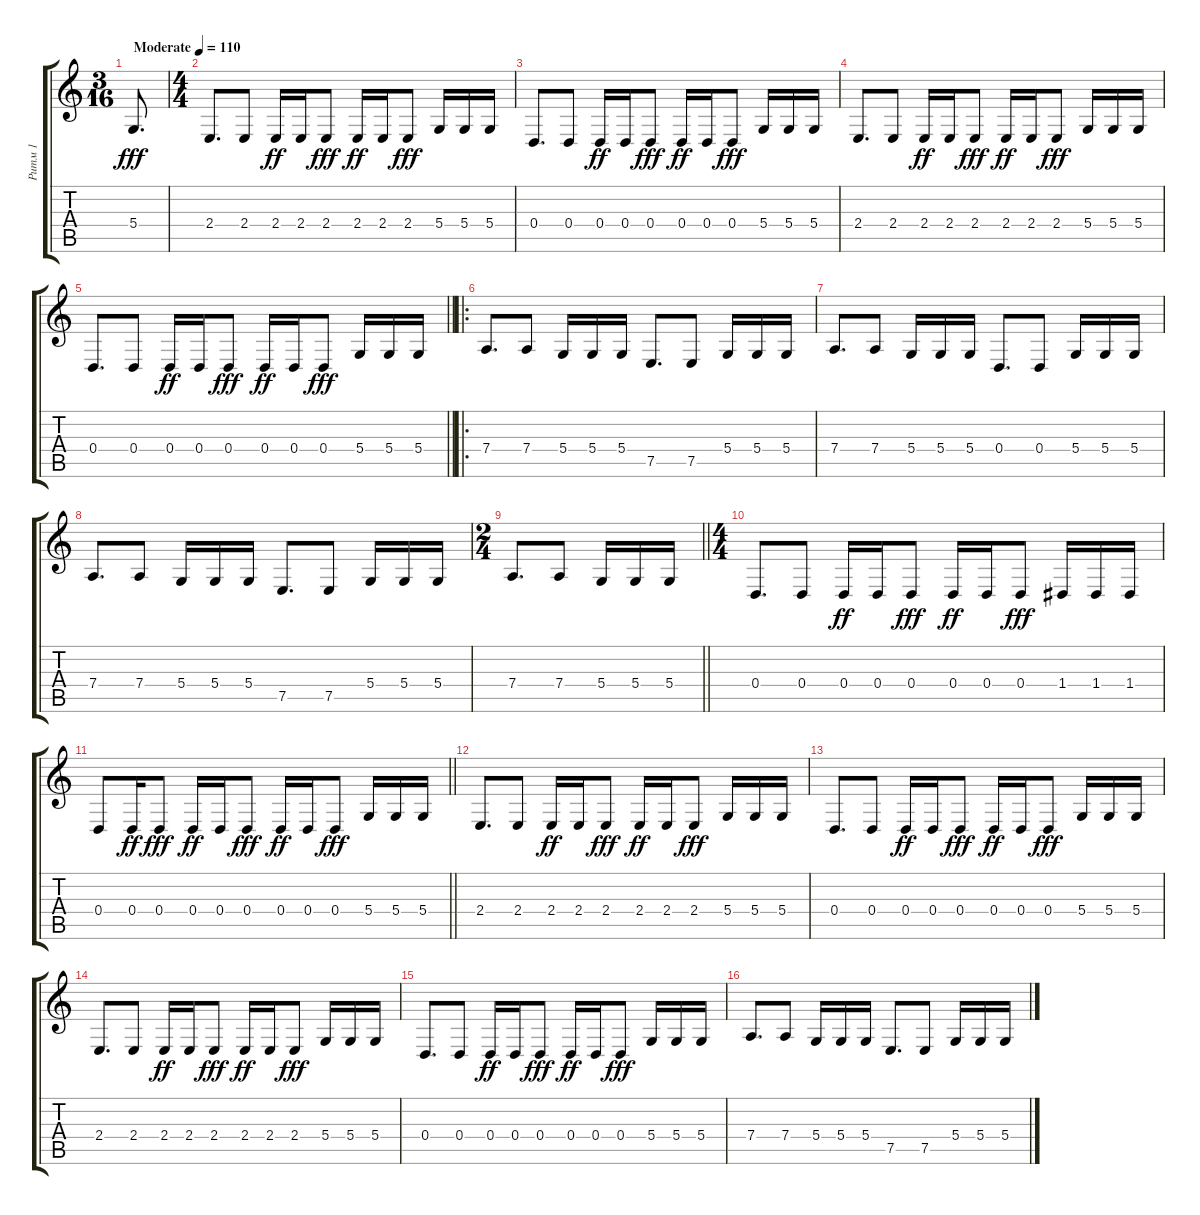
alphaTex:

\track ("Ритм 1" "Ритм 1") {instrument lead1square}
\staff {score tabs}
\tuning (E4 B3 G3 D3 A2 E2) {hide}
\ts (3 16)
\tempo (110 "Moderate")
\clef g2
\ks c
5.4.8{d dy fff instrument lead1square} |
\ts (4 4)
2.4.8{d} 2.4.8 2.4.16{dy ff} 2.4.16 2.4.8{dy fff} 2.4.16{dy ff} 2.4.16 2.4.8{dy fff} 5.4.16 5.4.16 5.4.16 |
0.4.8{d} 0.4.8 0.4.16{dy ff} 0.4.16 0.4.8{dy fff} 0.4.16{dy ff} 0.4.16 0.4.8{dy fff} 5.4.16 5.4.16 5.4.16 |
2.4.8{d} 2.4.8 2.4.16{dy ff} 2.4.16 2.4.8{dy fff} 2.4.16{dy ff} 2.4.16 2.4.8{dy fff} 5.4.16 5.4.16 5.4.16 |
\barLineRight lightlight
0.4.8{d} 0.4.8 0.4.16{dy ff} 0.4.16 0.4.8{dy fff} 0.4.16{dy ff} 0.4.16 0.4.8{dy fff} 5.4.16 5.4.16 5.4.16 |
\ro
7.4.8{d} 7.4.8 5.4.16 5.4.16 5.4.16 7.5.8{d} 7.5.8 5.4.16 5.4.16 5.4.16 |
7.4.8{d} 7.4.8 5.4.16 5.4.16 5.4.16 0.4.8{d} 0.4.8 5.4.16 5.4.16 5.4.16 |
7.4.8{d} 7.4.8 5.4.16 5.4.16 5.4.16 7.5.8{d} 7.5.8 5.4.16 5.4.16 5.4.16 |
\ts (2 4)
\barLineRight lightlight
7.4.8{d} 7.4.8 5.4.16 5.4.16 5.4.16 |
\ts (4 4)
\section ("" "")
0.4.8{d} 0.4.8 0.4.16{dy ff} 0.4.16 0.4.8{dy fff} 0.4.16{dy ff} 0.4.16 0.4.8{dy fff} 1.4.16 1.4.16 1.4.16 |
\barLineRight lightlight
0.4.8 0.4.16{dy ff} 0.4.8{dy fff} 0.4.16{dy ff} 0.4.16 0.4.8{dy fff} 0.4.16{dy ff} 0.4.16 0.4.8{dy fff} 5.4.16 5.4.16 5.4.16 |
\section ("" "")
2.4.8{d} 2.4.8 2.4.16{dy ff} 2.4.16 2.4.8{dy fff} 2.4.16{dy ff} 2.4.16 2.4.8{dy fff} 5.4.16 5.4.16 5.4.16 |
0.4.8{d} 0.4.8 0.4.16{dy ff} 0.4.16 0.4.8{dy fff} 0.4.16{dy ff} 0.4.16 0.4.8{dy fff} 5.4.16 5.4.16 5.4.16 |
2.4.8{d} 2.4.8 2.4.16{dy ff} 2.4.16 2.4.8{dy fff} 2.4.16{dy ff} 2.4.16 2.4.8{dy fff} 5.4.16 5.4.16 5.4.16 |
0.4.8{d} 0.4.8 0.4.16{dy ff} 0.4.16 0.4.8{dy fff} 0.4.16{dy ff} 0.4.16 0.4.8{dy fff} 5.4.16 5.4.16 5.4.16 |
7.4.8{d} 7.4.8 5.4.16 5.4.16 5.4.16 7.5.8{d} 7.5.8 5.4.16 5.4.16 5.4.16
